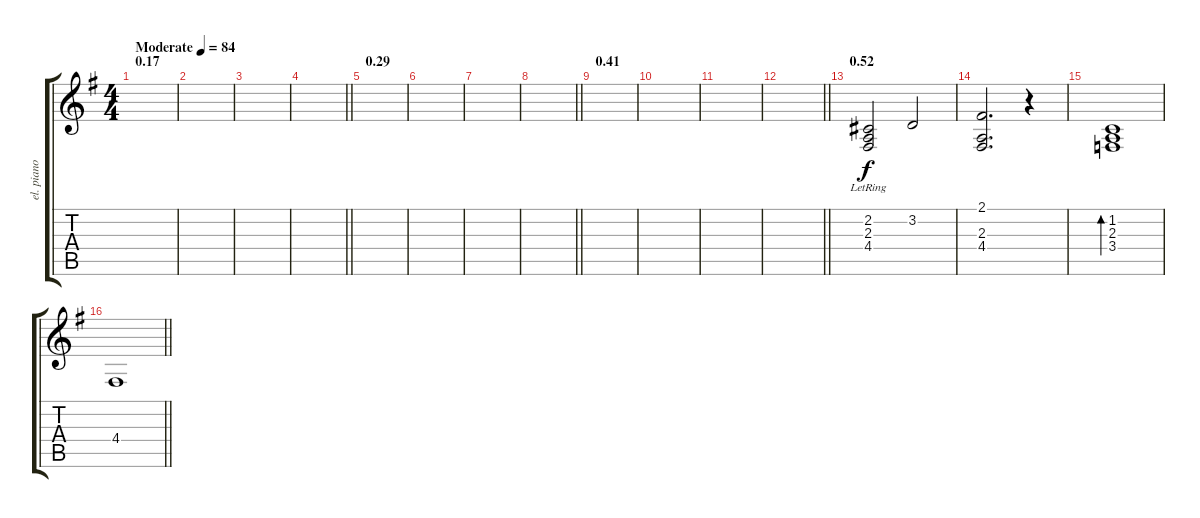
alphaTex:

\track ("el. piano" "el. piano") {instrument electricpiano1}
\staff {score tabs}
\tuning (E4 B3 G3 D3 A2 E2) {hide}
\ts (4 4)
\section ("" "0.17")
\tempo (84 "Moderate")
\clef g2
\ks g
|
|
|
\barLineRight lightlight
|
\section ("" "0.29")
|
|
|
\barLineRight lightlight
|
\section ("" "0.41")
|
|
|
\barLineRight lightlight
|
\section ("" "0.52")
(2.2 2.3{lr} 4.4{lr}).2 3.2.2 |
(2.1 2.3 4.4).2{d} r.4 |
(1.2 2.3 3.4).1{bd 60} |
\barLineRight lightlight
4.4.1
